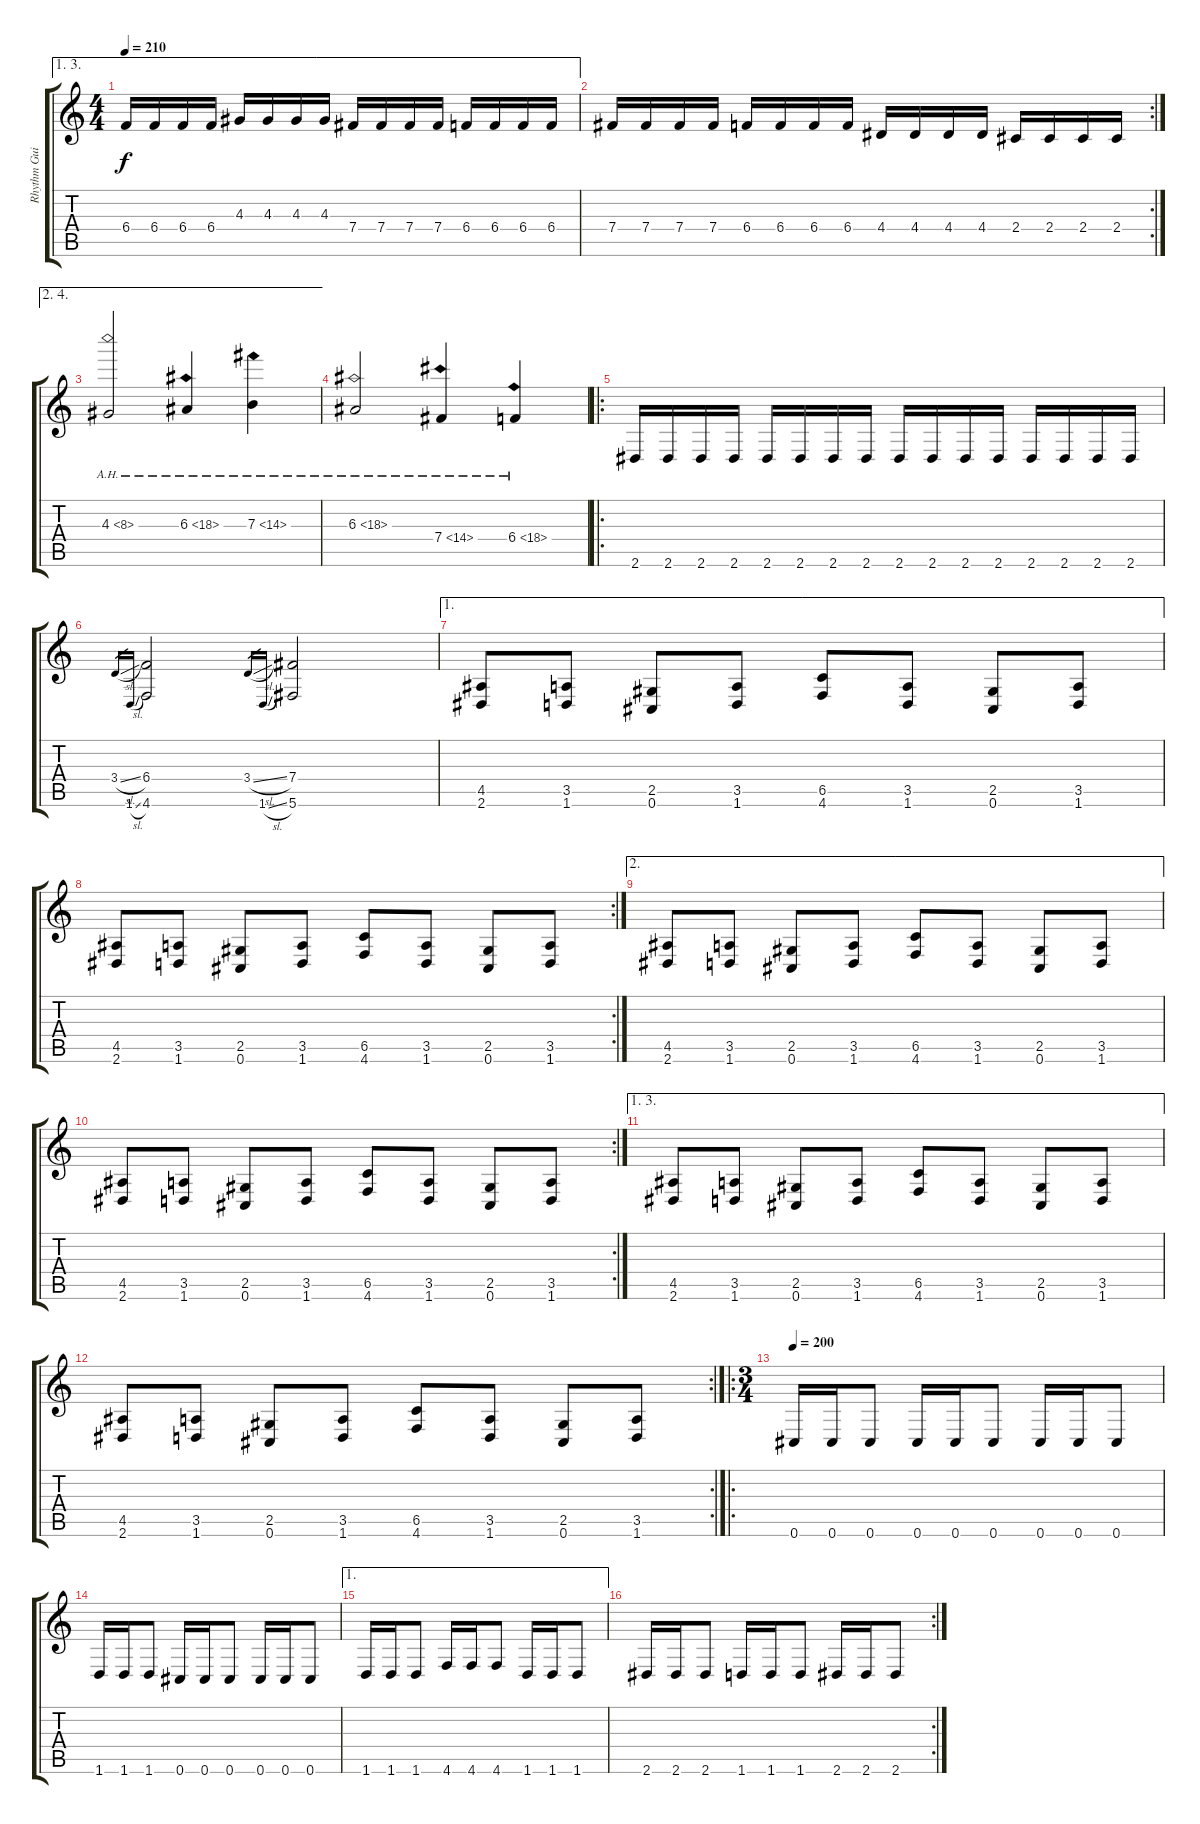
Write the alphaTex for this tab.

\track ("Rhythm Guitar" "Rhythm Gui") {instrument overdrivenguitar}
\staff {score tabs}
\tuning (Db4 Ab3 E3 B2 Gb2 Db2) {hide}
\ae (1 3)
\ts (4 4)
\tempo 210
\clef g2
\ks c
6.4.16{dy f} 6.4.16 6.4.16 6.4.16 4.3.16 4.3.16 4.3.16 4.3.16 7.4.16 7.4.16 7.4.16 7.4.16 6.4.16 6.4.16 6.4.16 6.4.16 |
\rc 2
7.4.16 7.4.16 7.4.16 7.4.16 6.4.16 6.4.16 6.4.16 6.4.16 4.4.16 4.4.16 4.4.16 4.4.16 2.4.16 2.4.16 2.4.16 2.4.16 |
\ae (2 4)
4.3{be (hold 0 0 60 0) ah 4}.2 6.3{be (hold 0 0 60 0) ah 12}.4 7.3{be (hold 0 0 60 0) ah 7}.4 |
6.3{be (hold 0 0 60 0) ah 12}.2 7.4{be (hold 0 0 60 0) ah 7}.4 6.4{be (hold 0 0 60 0) ah 12}.4 |
\ro
2.6.16 2.6.16 2.6.16 2.6.16 2.6.16 2.6.16 2.6.16 2.6.16 2.6.16 2.6.16 2.6.16 2.6.16 2.6.16 2.6.16 2.6.16 2.6.16 |
3.4{sl}.16{gr} 1.6{sl}.16{gr} (6.4 4.6).2 3.4{sl}.16{gr} 1.6{sl}.16{gr} (7.4 5.6).2 |
\ae 1
(4.5 2.6).8 (3.5 1.6).8 (2.5 0.6).8 (3.5 1.6).8 (6.5 4.6).8 (3.5 1.6).8 (2.5 0.6).8 (3.5 1.6).8 |
\rc 2
(4.5 2.6).8 (3.5 1.6).8 (2.5 0.6).8 (3.5 1.6).8 (6.5 4.6).8 (3.5 1.6).8 (2.5 0.6).8 (3.5 1.6).8 |
\ae 2
(4.5 2.6).8 (3.5 1.6).8 (2.5 0.6).8 (3.5 1.6).8 (6.5 4.6).8 (3.5 1.6).8 (2.5 0.6).8 (3.5 1.6).8 |
\rc 2
(4.5 2.6).8 (3.5 1.6).8 (2.5 0.6).8 (3.5 1.6).8 (6.5 4.6).8 (3.5 1.6).8 (2.5 0.6).8 (3.5 1.6).8 |
\ae (1 3)
(4.5 2.6).8 (3.5 1.6).8 (2.5 0.6).8 (3.5 1.6).8 (6.5 4.6).8 (3.5 1.6).8 (2.5 0.6).8 (3.5 1.6).8 |
\rc 2
(4.5 2.6).8 (3.5 1.6).8 (2.5 0.6).8 (3.5 1.6).8 (6.5 4.6).8 (3.5 1.6).8 (2.5 0.6).8 (3.5 1.6).8 |
\ro
\ts (3 4)
\tempo 200
0.6.16 0.6.16 0.6.8 0.6.16 0.6.16 0.6.8 0.6.16 0.6.16 0.6.8 |
1.6.16 1.6.16 1.6.8 0.6.16 0.6.16 0.6.8 0.6.16 0.6.16 0.6.8 |
\ae 1
1.6.16 1.6.16 1.6.8 4.6.16 4.6.16 4.6.8 1.6.16 1.6.16 1.6.8 |
\rc 2
2.6.16 2.6.16 2.6.8 1.6.16 1.6.16 1.6.8 2.6.16 2.6.16 2.6.8
